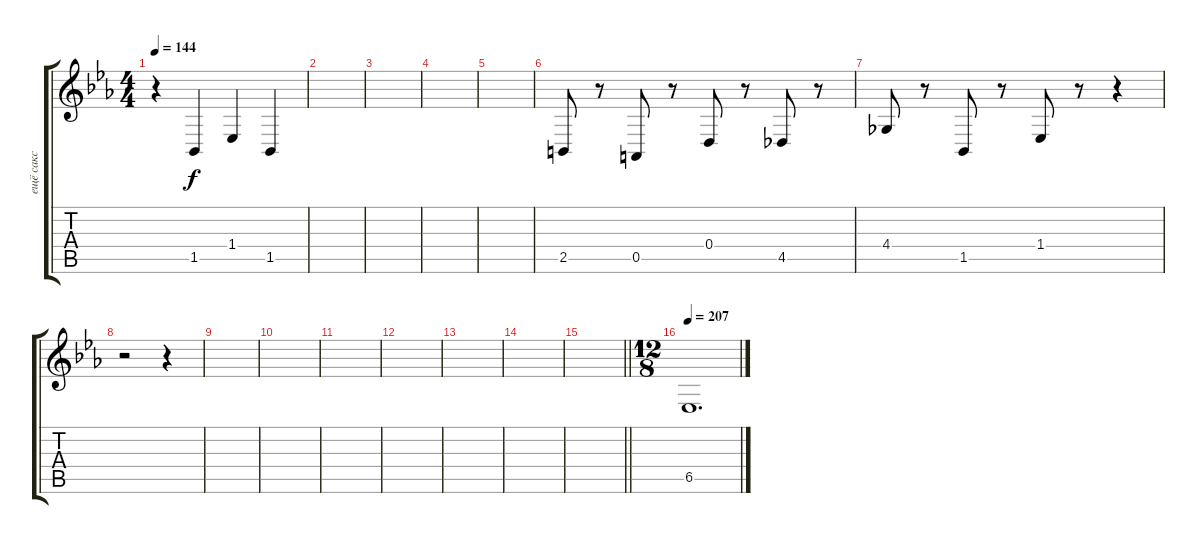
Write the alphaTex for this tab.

\track ("ещё сакс" "ещё сакс") {instrument tenorsax}
\staff {score tabs}
\tuning (E4 B3 G3 D3 A2 E2) {hide}
\ts (4 4)
\tempo 144
\clef g2
\ks eb
r.4{dy f} 1.5.4 1.4.4 1.5.4 |
|
|
|
|
2.5.8 r.8 0.5.8 r.8 0.4.8 r.8 4.5.8 r.8 |
4.4.8 r.8 1.5.8 r.8 1.4.8 r.8 r.4 |
r.2 r.4 |
|
|
|
|
|
|
\barLineRight lightlight
|
\ts (12 8)
\tempo 207
6.5.1{d}
